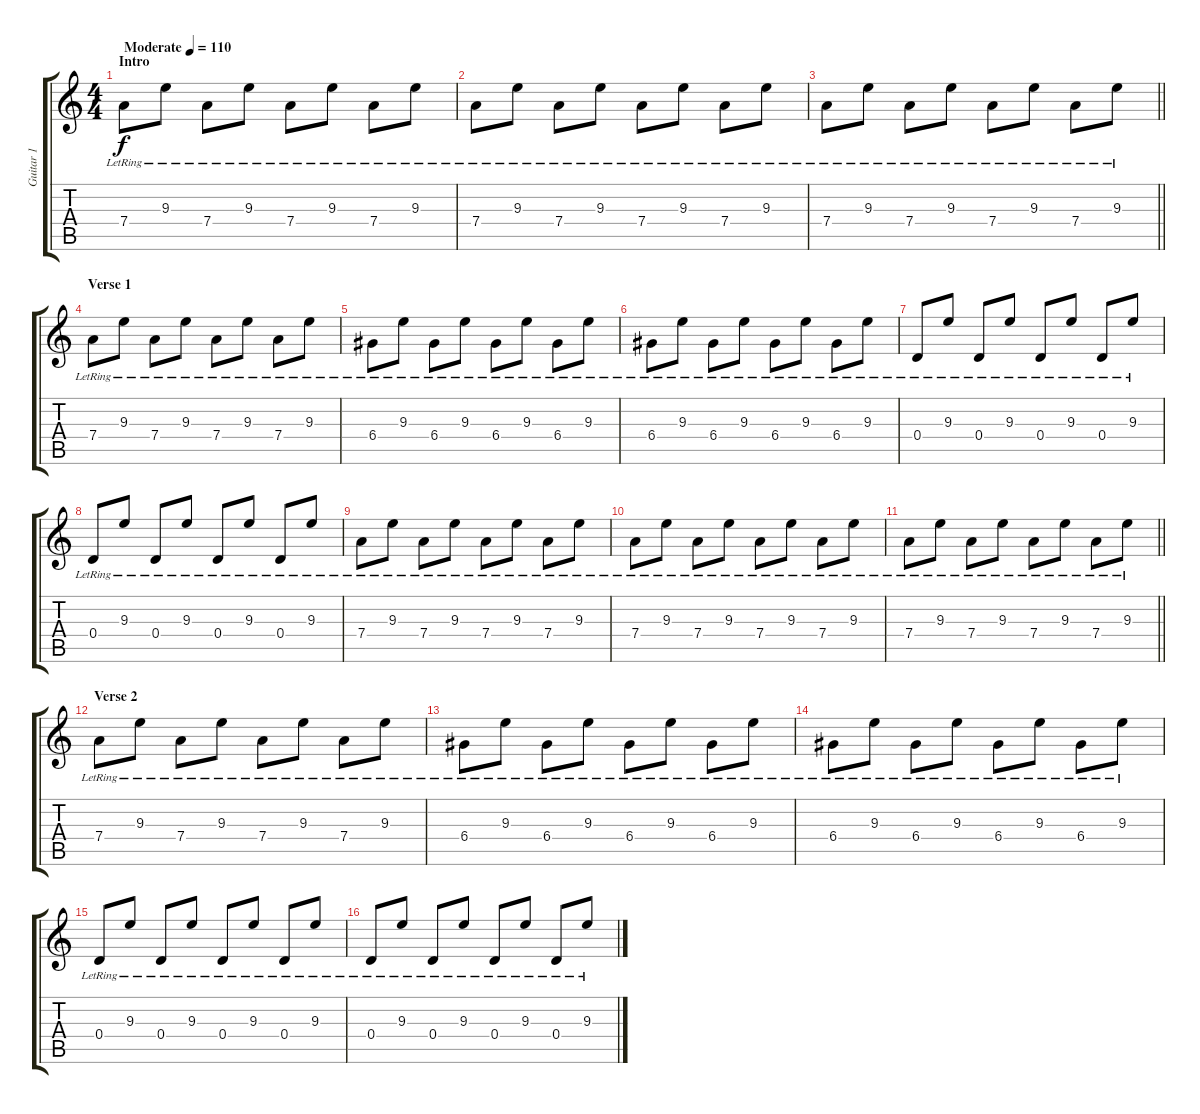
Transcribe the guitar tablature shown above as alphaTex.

\track ("Guitar 1" "Guitar 1") {instrument electricguitarclean}
\staff {score tabs}
\tuning (E4 B3 G3 D3 A2 E2) {hide}
\ts (4 4)
\section ("" "Intro")
\tempo (110 "Moderate")
\clef g2
\ks c
7.4{lr}.8{dy f instrument electricguitarclean} 9.3{lr}.8 7.4{lr}.8 9.3{lr}.8 7.4{lr}.8 9.3{lr}.8 7.4{lr}.8 9.3{lr}.8 |
7.4{lr}.8 9.3{lr}.8 7.4{lr}.8 9.3{lr}.8 7.4{lr}.8 9.3{lr}.8 7.4{lr}.8 9.3{lr}.8 |
\barLineRight lightlight
7.4{lr}.8 9.3{lr}.8 7.4{lr}.8 9.3{lr}.8 7.4{lr}.8 9.3{lr}.8 7.4{lr}.8 9.3{lr}.8 |
\section ("" "Verse 1")
7.4{lr}.8 9.3{lr}.8 7.4{lr}.8 9.3{lr}.8 7.4{lr}.8 9.3{lr}.8 7.4{lr}.8 9.3{lr}.8 |
6.4{lr}.8 9.3{lr}.8 6.4{lr}.8 9.3{lr}.8 6.4{lr}.8 9.3{lr}.8 6.4{lr}.8 9.3{lr}.8 |
6.4{lr}.8 9.3{lr}.8 6.4{lr}.8 9.3{lr}.8 6.4{lr}.8 9.3{lr}.8 6.4{lr}.8 9.3{lr}.8 |
0.4{lr}.8 9.3{lr}.8 0.4{lr}.8 9.3{lr}.8 0.4{lr}.8 9.3{lr}.8 0.4{lr}.8 9.3{lr}.8 |
0.4{lr}.8 9.3{lr}.8 0.4{lr}.8 9.3{lr}.8 0.4{lr}.8 9.3{lr}.8 0.4{lr}.8 9.3{lr}.8 |
7.4{lr}.8 9.3{lr}.8 7.4{lr}.8 9.3{lr}.8 7.4{lr}.8 9.3{lr}.8 7.4{lr}.8 9.3{lr}.8 |
7.4{lr}.8 9.3{lr}.8 7.4{lr}.8 9.3{lr}.8 7.4{lr}.8 9.3{lr}.8 7.4{lr}.8 9.3{lr}.8 |
\barLineRight lightlight
7.4{lr}.8 9.3{lr}.8 7.4{lr}.8 9.3{lr}.8 7.4{lr}.8 9.3{lr}.8 7.4{lr}.8 9.3{lr}.8 |
\section ("" "Verse 2")
7.4{lr}.8 9.3{lr}.8 7.4{lr}.8 9.3{lr}.8 7.4{lr}.8 9.3{lr}.8 7.4{lr}.8 9.3{lr}.8 |
6.4{lr}.8 9.3{lr}.8 6.4{lr}.8 9.3{lr}.8 6.4{lr}.8 9.3{lr}.8 6.4{lr}.8 9.3{lr}.8 |
6.4{lr}.8 9.3{lr}.8 6.4{lr}.8 9.3{lr}.8 6.4{lr}.8 9.3{lr}.8 6.4{lr}.8 9.3{lr}.8 |
0.4{lr}.8 9.3{lr}.8 0.4{lr}.8 9.3{lr}.8 0.4{lr}.8 9.3{lr}.8 0.4{lr}.8 9.3{lr}.8 |
0.4{lr}.8 9.3{lr}.8 0.4{lr}.8 9.3{lr}.8 0.4{lr}.8 9.3{lr}.8 0.4{lr}.8 9.3{lr}.8
